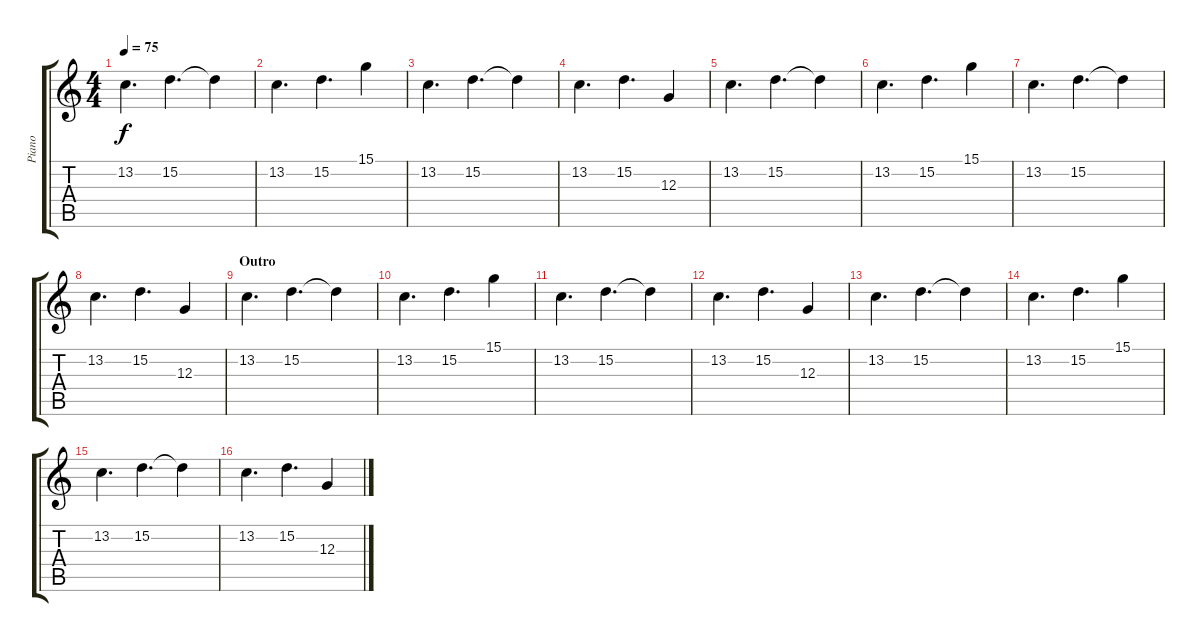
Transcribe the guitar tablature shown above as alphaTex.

\track ("Piano" "Piano") {instrument acousticgrandpiano}
\staff {score tabs}
\tuning (E4 B3 G3 D3 A2 E2) {hide}
\ts (4 4)
\tempo 75
\clef g2
\ks c
13.2.4{d dy f} 15.2.4{d} 15.2{t}.4 |
13.2.4{d} 15.2.4{d} 15.1.4 |
13.2.4{d} 15.2.4{d} 15.2{t}.4 |
13.2.4{d} 15.2.4{d} 12.3.4 |
13.2.4{d} 15.2.4{d} 15.2{t}.4 |
13.2.4{d} 15.2.4{d} 15.1.4 |
13.2.4{d} 15.2.4{d} 15.2{t}.4 |
13.2.4{d} 15.2.4{d} 12.3.4 |
\section ("" "Outro")
13.2.4{d} 15.2.4{d} 15.2{t}.4 |
13.2.4{d} 15.2.4{d} 15.1.4 |
13.2.4{d} 15.2.4{d} 15.2{t}.4 |
13.2.4{d} 15.2.4{d} 12.3.4 |
13.2.4{d} 15.2.4{d} 15.2{t}.4 |
13.2.4{d} 15.2.4{d} 15.1.4 |
13.2.4{d} 15.2.4{d} 15.2{t}.4 |
13.2.4{d} 15.2.4{d} 12.3.4
